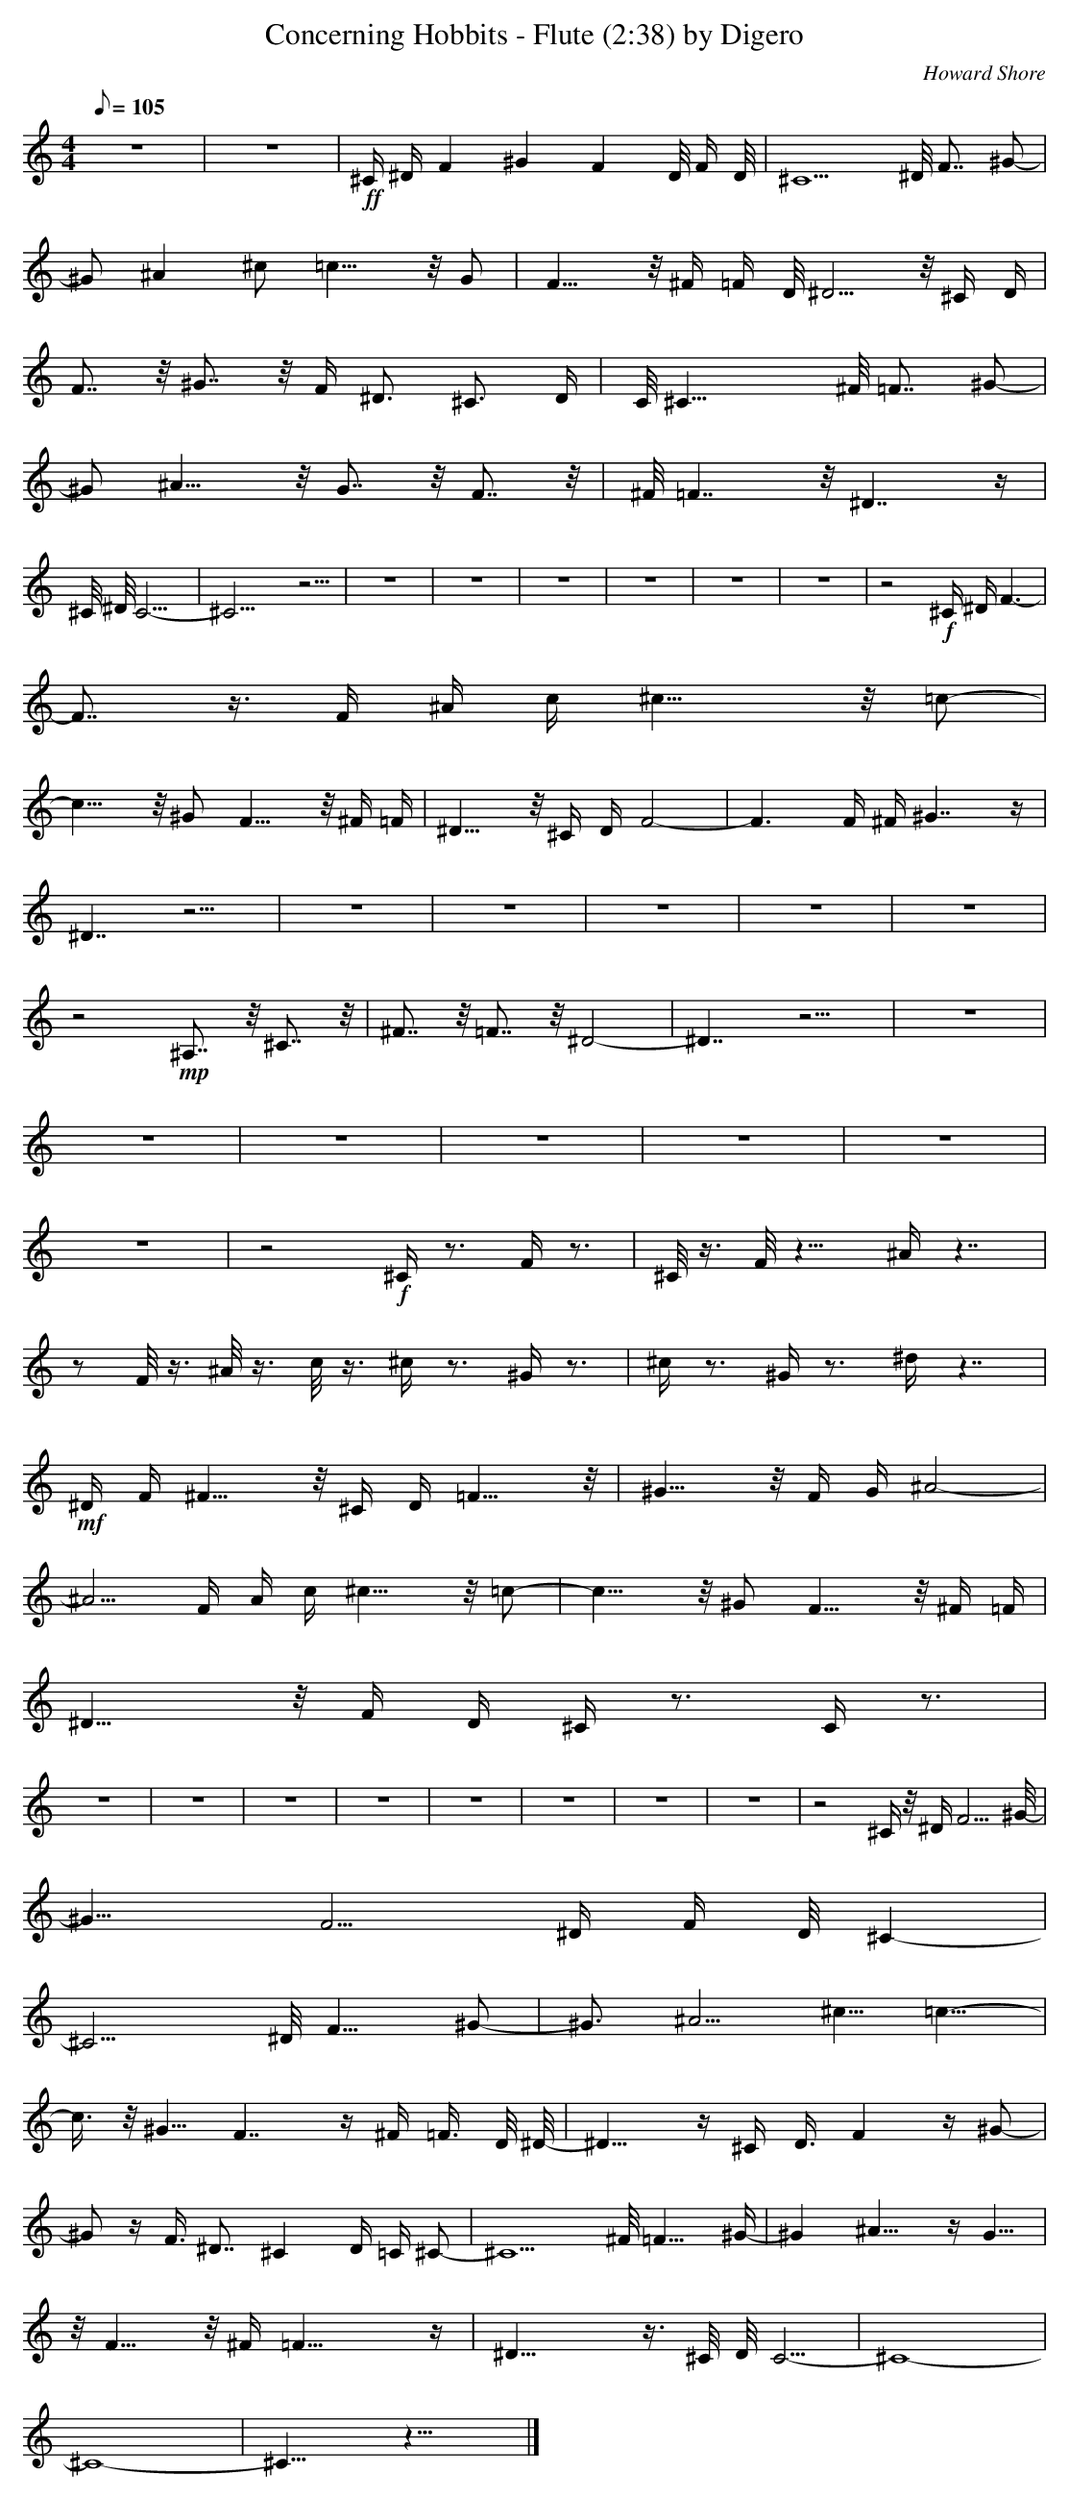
X:1
T:Concerning Hobbits - Flute (2:38) by Digero
C:Howard Shore
M:4/4
Q:105
K:C maj
z8 | z8 | +ff+ ^C/ ^D/ F2 ^G2 F2 D/4 F/ D/4 | ^C5 ^D/4 F7/4 ^G- |
^G ^A2 ^c =c11/4 z/4 G | F11/4 z/4 ^F/ =F/ D/4 ^D5/2 z/4 ^C/ D/ |
F7/4 z/4 ^G7/4 z/4 F/ ^D3/2 ^C3/2 D/ | C/4 ^C19/4 ^F/4 =F7/4 ^G- |
^G ^A11/4 z/4 G7/4 z/4 F7/4 z/4 | ^F/4 =F7/2 z/4 ^D7/2 z/ |
^C/4 ^D/4 C15/2- | ^C11/2 z5/2 | z8 | z8 | z8 | z8 | z8 | z8 | z4 +f+ ^C/ ^D/ F3- |
F7/4 z3/4 F/ ^A/ c/ ^c11/4 z/4 =c- |
c11/4 z/4 ^G F11/4 z/4 ^F/ =F/ | ^D11/4 z/4 ^C/ D/ F4- | F3 F/ ^F/ ^G7/2 z/ |
^D7/2 z9/2 | z8 | z8 | z8 | z8 | z8 |
z4 +mp+ ^A,7/4 z/4 ^C7/4 z/4 | ^F7/4 z/4 =F7/4 z/4 ^D4- | ^D7/2 z9/2 | z8 |
z8 | z8 | z8 | z8 | z8 |
z8 | z4 +f+ ^C/ z3/2 F/ z3/2 | ^C/4 z3/4 F/4 z11/4 ^A/ z7/2 |
z F/4 z3/4 ^A/4 z3/4 c/4 z3/4 ^c/ z3/2 ^G/ z3/2 | ^c/ z3/2 ^G/ z3/2 ^d/ z7/2 |
+mf+ ^D/ F/ ^F11/4 z/4 ^C/ D/ =F11/4 z/4 | ^G11/4 z/4 F/ G/ ^A4- |
^A5/2 F/ A/ c/ ^c11/4 z/4 =c- | c11/4 z/4 ^G F11/4 z/4 ^F/ =F/ |
^D11/4 z/4 F/ D/ ^C/ z3/2 C/ z3/2 |
z8 | z8 | z8 | z8 | z8 | z8 | z8 | z8 | z4 ^C/ z/4 ^D/ F5/2 ^G/4- |
^G9/4 F5/2 ^D/ F/ D/4 ^C2- |
^C9/2 ^D/4 F9/4 ^G- | ^G3/2 ^A5/2 ^c5/4 =c11/4- |
c3/4 z/4 ^G5/4 F7/2 z/ ^F/ =F3/4 D/4 ^D/4- | ^D11/4 z/ ^C/ D3/4 F2 z/ ^G- |
^G z/ F3/4 ^D7/4 ^C2 D/ =C/ ^C- | ^C5 ^F/4 =F9/4 ^G/- | ^G2 ^A13/4 z/ G9/4 |
z/4 F9/4 z/4 ^F/ =F17/4 z/ | ^D17/4 z3/4 ^C/4 D/4 C5/2- | ^C8- |
^C8- | ^C13/4 z19/4 |]
